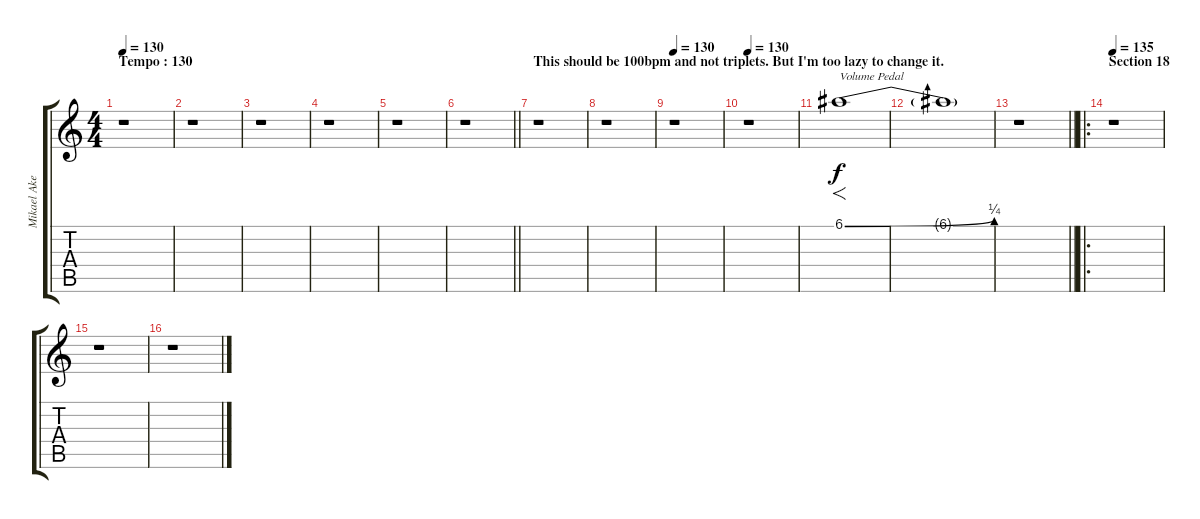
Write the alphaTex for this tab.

\track ("Mikael Akerfeldt" "Mikael Ake") {instrument distortionguitar}
\staff {score tabs}
\tuning (E4 B3 G3 D3 A2 E2) {hide}
\ts (4 4)
\section ("" "Tempo : 130")
\tempo 130
\clef g2
\ks c
r.1{dy f} |
r.1 |
r.1 |
r.1 |
r.1 |
\barLineRight lightlight
r.1 |
\section ("" "This should be 100bpm and not triplets. But I'm too lazy to change it.")
r.1 |
r.1 |
\tempo 115
\tempo 130
r.1 |
\tempo 130
r.1 |
6.1{be (bend 0 0 60 1)}.1{f txt "Volume Pedal" volume 10 instrument fx2soundtrack} |
6.1{t}.1 |
\barLineRight lightlight
r.1 |
\ro
\section ("" "Section 18")
\tempo 135
r.1{instrument distortionguitar} |
r.1 |
r.1
